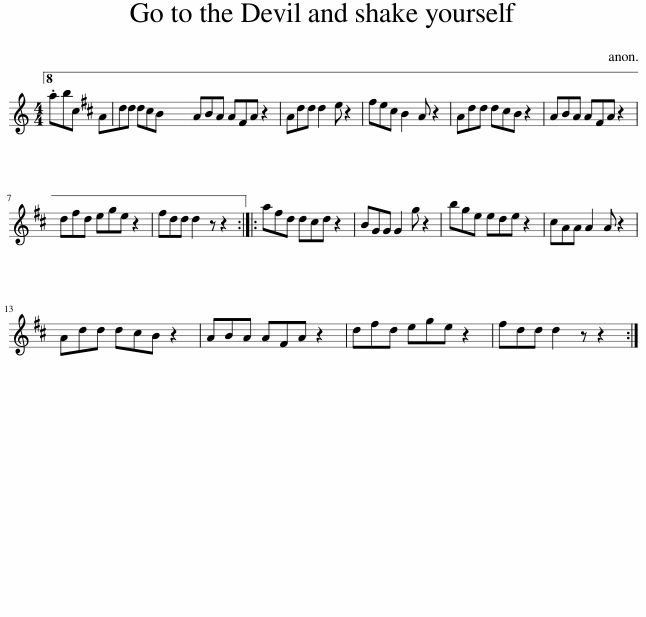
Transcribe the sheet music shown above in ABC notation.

X:1
L:1/8
M:4/4
I:linebreak $
K:C
V:1 treble
V:1
 .abc Add d^cB | ABA A^FA z2 | Add d2 e z2 | ^fe^c B2 A z2 | Add d^cB z2 | %5
 ABA A^FA z2 |$ d^fd ege z2 | ^fdd d2 z z2 :: a^fd d^cd z2 | BGG G2 g z2 | %10
 bge ede z2 | ^cAA A2 A z2 |$ Add d^cB z2 | ABA A^FA z2 | d^fd ege z2 | %15
 ^fdd d2 z z2 :| %16
